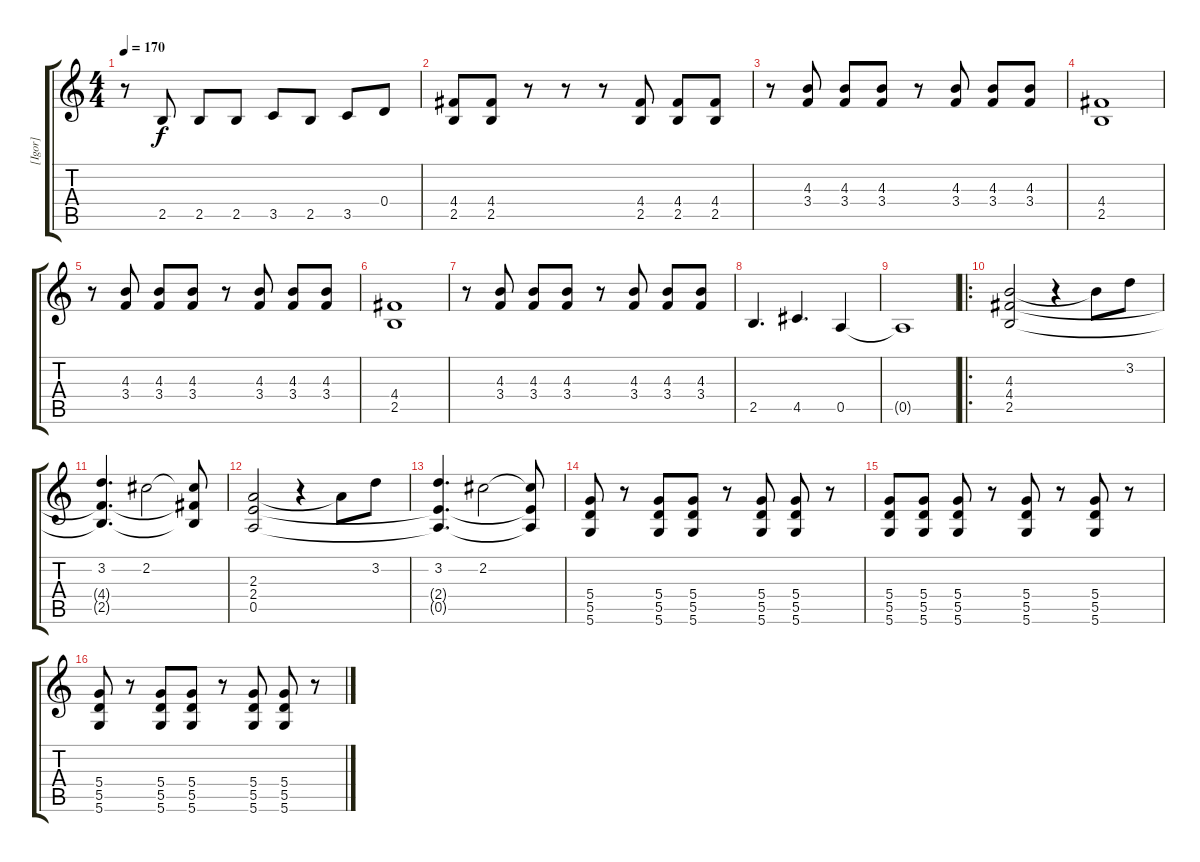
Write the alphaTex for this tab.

\track ("[Igor]" "[Igor]") {instrument distortionguitar}
\staff {score tabs}
\tuning (E4 B3 G3 D3 A2 D2) {hide}
\ts (4 4)
\tempo 170
\clef g2
\ks c
r.8{dy f} 2.5.8 2.5.8 2.5.8 3.5.8 2.5.8 3.5.8 0.4.8 |
(4.4 2.5).8 (4.4 2.5).8 r.8 r.8 r.8 (4.4 2.5).8 (4.4 2.5).8 (4.4 2.5).8 |
r.8 (4.3 3.4).8 (4.3 3.4).8 (4.3 3.4).8 r.8 (4.3 3.4).8 (4.3 3.4).8 (4.3 3.4).8 |
(4.4 2.5).1 |
r.8 (4.3 3.4).8 (4.3 3.4).8 (4.3 3.4).8 r.8 (4.3 3.4).8 (4.3 3.4).8 (4.3 3.4).8 |
(4.4 2.5).1 |
r.8 (4.3 3.4).8 (4.3 3.4).8 (4.3 3.4).8 r.8 (4.3 3.4).8 (4.3 3.4).8 (4.3 3.4).8 |
2.5.4{d} 4.5.4{d} 0.5.4 |
0.5{t}.1 |
\ro
(4.3 4.4 2.5).2 r.4 4.3{t}.8 3.2.8 |
(3.2 4.4{t} 2.5{t}).4{d} 2.2.2 (2.2{t} 4.4{t} 2.5{t}).8 |
(2.3 2.4 0.5).2 r.4 2.3{t}.8 3.2.8 |
(3.2 2.4{t} 0.5{t}).4{d} 2.2.2 (2.2{t} 2.4{t} 0.5{t}).8 |
(5.4 5.5 5.6).8 r.8 (5.4 5.5 5.6).8 (5.4 5.5 5.6).8 r.8 (5.4 5.5 5.6).8 (5.4 5.5 5.6).8 r.8 |
(5.4 5.5 5.6).8 (5.4 5.5 5.6).8 (5.4 5.5 5.6).8 r.8 (5.4 5.5 5.6).8 r.8 (5.4 5.5 5.6).8 r.8 |
(5.4 5.5 5.6).8 r.8 (5.4 5.5 5.6).8 (5.4 5.5 5.6).8 r.8 (5.4 5.5 5.6).8 (5.4 5.5 5.6).8 r.8
